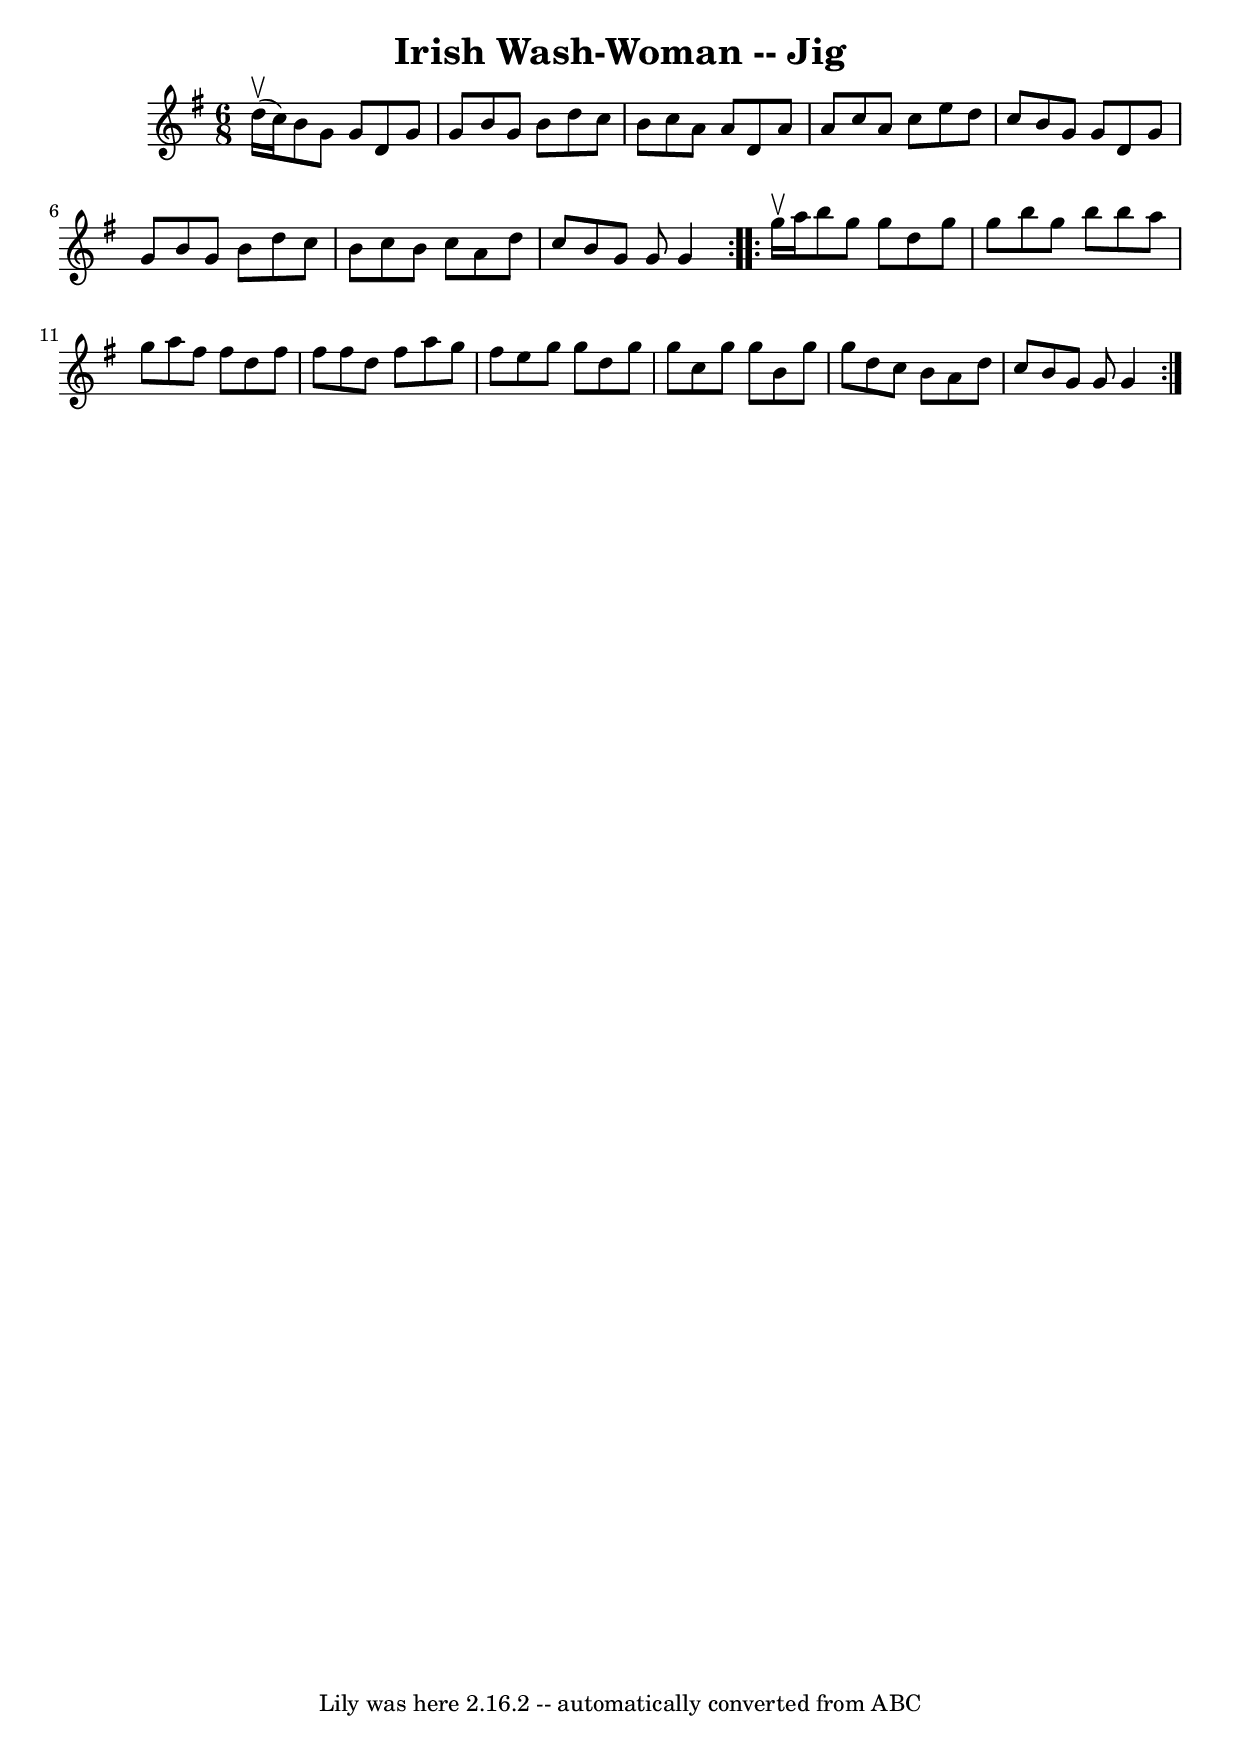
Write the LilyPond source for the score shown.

\version "2.16.2"
\include "Mammoth.ily"
\header {
  %% book = "Ryan's Mammoth Collection"
 crossRefNumber = "1"
 footnotes = "\\\\87 452"
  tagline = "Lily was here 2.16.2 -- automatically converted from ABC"
  title = "Irish Wash-Woman -- Jig"

}
voicedefault =  {



  \repeat volta 2 {

    \time 6/8 
    \key g \major d''16^\upbow(c''16)  |
 b'8 g'8 g'8 d'8 g'8 g'8     |
 b'8 g'8 b'8 d''8 c''8 b'8  |
 c''8 a'8 a'8 d'8 a'8 a'8    |
 c''8 a'8 c''8 e''8 d''8 c''8     |
 b'8 g'8 g'8 d'8 g'8 g'8     |
 b'8 g'8 b'8 d''8 c''8 b'8    |
 c''8 b'8 c''8 a'8 d''8 c''8     |
 b'8 g'8 g'8    
 g'4    
  }     
  \repeat volta 2 { g''16^\upbow a''16   |
 b''8 g''8 g''8 d''8 g''8 g''8     |
 b''8 g''8 b''8 b''8 a''8 g''8     |
 a''8 fs''8 fs''8 d''8 fs''8 fs''8     |
 fs''8 d''8 fs''8 a''8 g''8 fs''8     |
 e''8 g''8 g''8 d''8 g''8 g''8    |
 c''8 g''8 g''8 b'8 g''8 g''8     |
 d''8 c''8 b'8 a'8 d''8 c''8     |
 b'8 g'8 g'8 g'4    
  }   

}

\score{
  <<

    \context Staff="default"
    {
      \voicedefault 
      
    }

  >>
  \layout {
    
  }
  \midi {
  }

}
